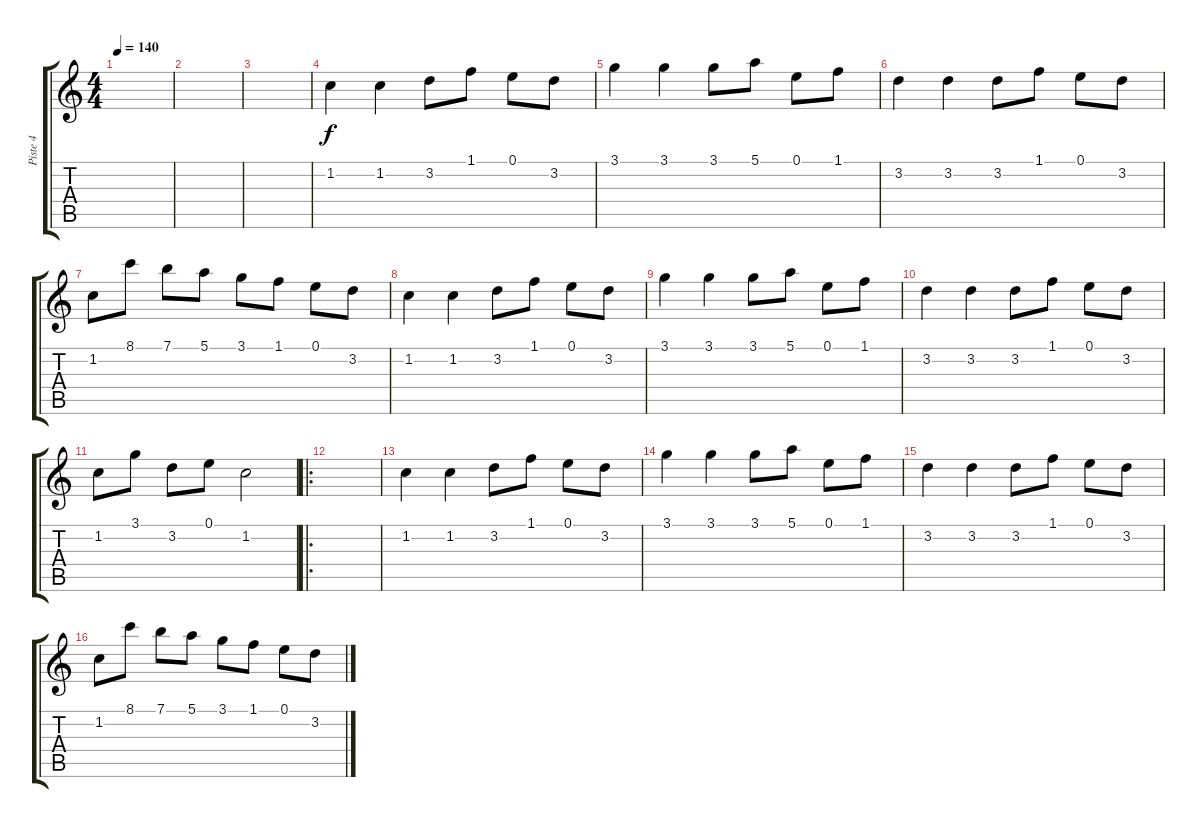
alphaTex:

\track ("Piste 4" "Piste 4") {instrument acousticguitarnylon}
\staff {score tabs}
\tuning (E4 B3 G3 D3 A2 E2) {hide}
\ts (4 4)
\tempo 140
\clef g2
\ks c
|
|
|
1.2.4 1.2.4 3.2.8 1.1.8 0.1.8 3.2.8 |
3.1.4 3.1.4 3.1.8 5.1.8 0.1.8 1.1.8 |
3.2.4 3.2.4 3.2.8 1.1.8 0.1.8 3.2.8 |
1.2.8 8.1.8 7.1.8 5.1.8 3.1.8 1.1.8 0.1.8 3.2.8 |
1.2.4 1.2.4 3.2.8 1.1.8 0.1.8 3.2.8 |
3.1.4 3.1.4 3.1.8 5.1.8 0.1.8 1.1.8 |
3.2.4 3.2.4 3.2.8 1.1.8 0.1.8 3.2.8 |
1.2.8 3.1.8 3.2.8 0.1.8 1.2.2 |
\ro
|
1.2.4 1.2.4 3.2.8 1.1.8 0.1.8 3.2.8 |
3.1.4 3.1.4 3.1.8 5.1.8 0.1.8 1.1.8 |
3.2.4 3.2.4 3.2.8 1.1.8 0.1.8 3.2.8 |
1.2.8 8.1.8 7.1.8 5.1.8 3.1.8 1.1.8 0.1.8 3.2.8
